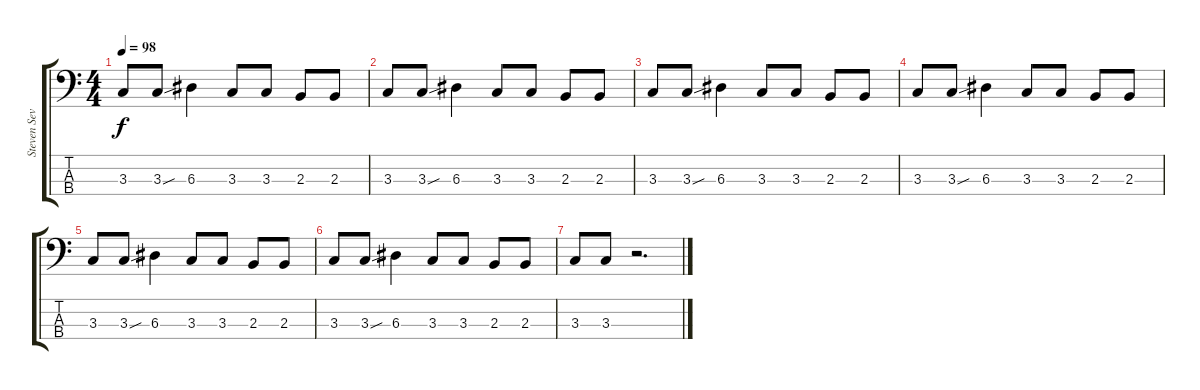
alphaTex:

\track ("Steven Severin" "Steven Sev") {instrument electricbassfinger}
\staff {score tabs}
\tuning (G2 D2 A1 E1) {hide}
\ts (4 4)
\tempo 98
\clef f4
\ks c
3.3.8{dy f} 3.3{sou}.8 6.3.4 3.3.8 3.3.8 2.3.8 2.3.8 |
3.3.8 3.3{sou}.8 6.3.4 3.3.8 3.3.8 2.3.8 2.3.8 |
3.3.8 3.3{sou}.8 6.3.4 3.3.8 3.3.8 2.3.8 2.3.8 |
3.3.8 3.3{sou}.8 6.3.4 3.3.8 3.3.8 2.3.8 2.3.8 |
3.3.8 3.3{sou}.8 6.3.4 3.3.8 3.3.8 2.3.8 2.3.8 |
3.3.8 3.3{sou}.8 6.3.4 3.3.8 3.3.8 2.3.8 2.3.8 |
3.3.8 3.3.8 r.2{d}
